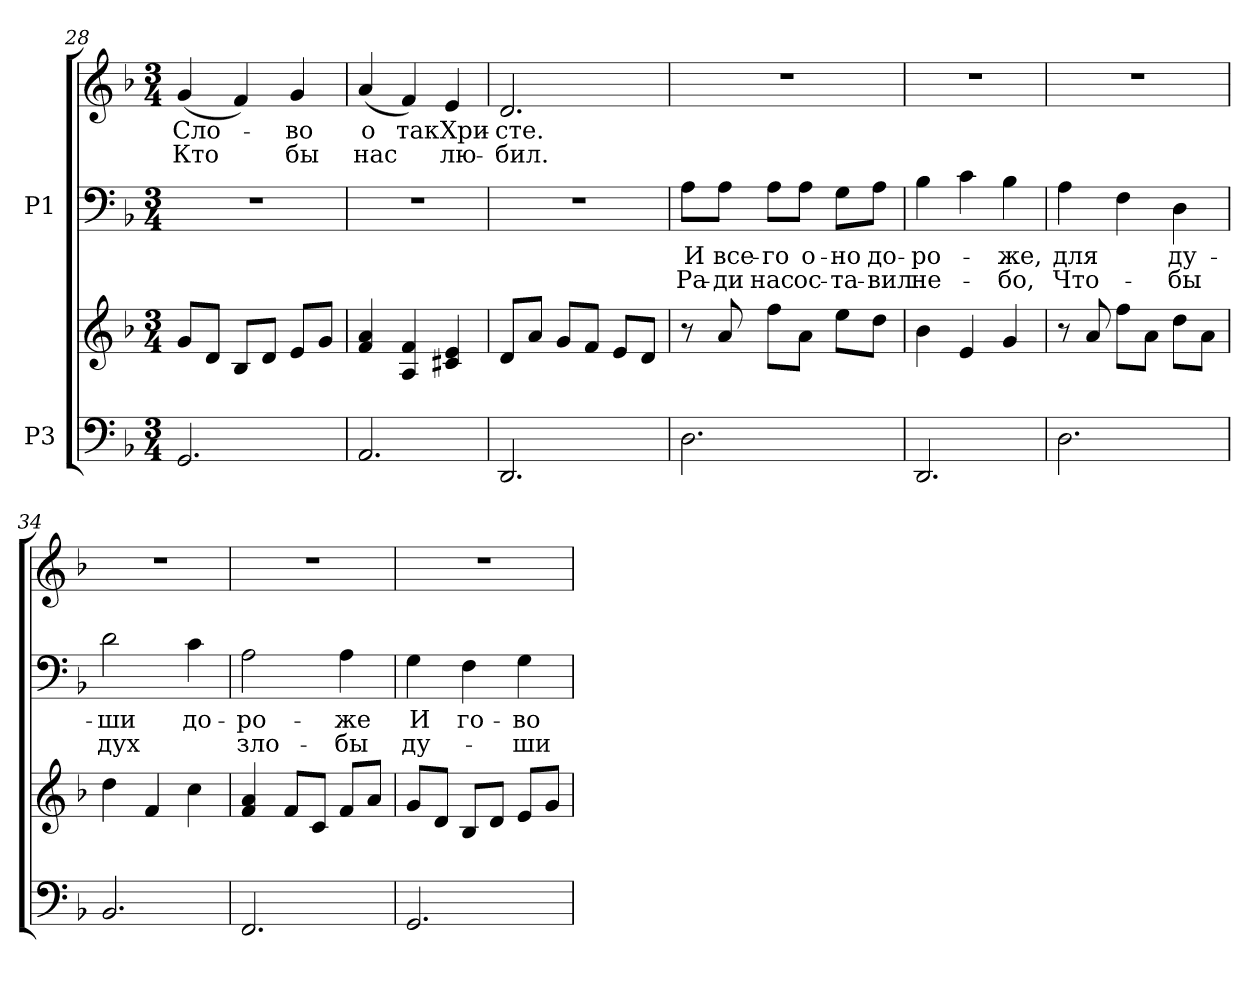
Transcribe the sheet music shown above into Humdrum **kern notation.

**kern	**kern	**kern	**text	**text	**kern	**text	**text
*part2	*part2	*part1	*part1	*part1	*part1	*part1	*part1
*staff4	*staff3	*staff2	*staff2	*staff2	*staff1	*staff1	*staff1
*I"P3	*	*I"P1	*	*	*	*	*
!!LO:LB:g=z
*clefF4	*clefG2	*clefF4	*	*	*clefG2	*	*
*k[b-]	*k[b-]	*k[b-]	*	*	*k[b-]	*	*
*F:	*F:	*F:	*	*	*F:	*	*
*M3/4	*M3/4	*M3/4	*	*	*M3/4	*	*
=28	=28	=28	=28	=28	=28	=28	=28
!	!	!LO:N:vis=1	!	!	!	!	!
!	!	!	!	!	!	!LO:LY:b:color=#000000	!LO:LY:b:color=#000000
2.GGi/	8gi/L	2.r	.	.	(4gi/	Сло-	Кто
.	8di/J	.	.	.	.	.	.
.	8B-i/L	.	.	.	4fi/)	.	.
.	8di/J	.	.	.	.	.	.
!	!	!	!	!	!	!LO:LY:b:color=#000000	!LO:LY:b:color=#000000
.	8ei/L	.	.	.	4gi/	-во	бы
.	8gi/J	.	.	.	.	.	.
=29	=29	=29	=29	=29	=29	=29	=29
!	!	!LO:N:vis=1	!	!	!	!	!
!	!	!	!	!	!	!LO:LY:b:color=#000000	!LO:LY:b:color=#000000
2.AAi/	4fi/ 4ai	2.r	.	.	(4ai/	о	нас
!	!	!	!	!	!	!LO:LY:b:color=#000000	!
.	4Ai/ 4fi	.	.	.	4fi/)	так	.
!	!	!	!	!	!	!LO:LY:b:color=#000000	!LO:LY:b:color=#000000
.	4c#Xi/ 4ei	.	.	.	4ei/	Хри-	лю-
=30	=30	=30	=30	=30	=30	=30	=30
!	!	!LO:N:vis=1	!	!	!	!	!
!	!	!	!	!	!	!LO:LY:b:color=#000000	!LO:LY:b:color=#000000
2.DDi/	8di/L	2.r	.	.	2.di/	-сте.	-бил.
.	8ai/J	.	.	.	.	.	.
.	8gi/L	.	.	.	.	.	.
.	8fi/J	.	.	.	.	.	.
.	8ei/L	.	.	.	.	.	.
.	8di/J	.	.	.	.	.	.
=31	=31	=31	=31	=31	=31	=31	=31
!	!	!	!LO:LY:a:color=#000000	!LO:LY:a:color=#000000	!LO:N:vis=1	!	!
2.Di\	8r	8Ai\L	И	Ра-	2.r	.	.
!	!	!	!LO:LY:a:color=#000000	!LO:LY:a:color=#000000	!	!	!
.	8ai/	8Ai\J	все-	-ди	.	.	.
!	!	!	!LO:LY:a:color=#000000	!LO:LY:a:color=#000000	!	!	!
.	8ffi\L	8Ai\L	-го	нас	.	.	.
!	!	!	!LO:LY:a:color=#000000	!LO:LY:a:color=#000000	!	!	!
.	8ai\J	8Ai\J	о-	ос-	.	.	.
!	!	!	!LO:LY:a:color=#000000	!LO:LY:a:color=#000000	!	!	!
.	8eei\L	8Gi\L	-но	-та-	.	.	.
!	!	!	!LO:LY:a:color=#000000	!LO:LY:a:color=#000000	!	!	!
.	8ddi\J	8Ai\J	до-	-вил	.	.	.
=32	=32	=32	=32	=32	=32	=32	=32
!	!	!	!LO:LY:a:color=#000000	!LO:LY:a:color=#000000	!LO:N:vis=1	!	!
2.DDi/	4b-i\	4B-i\	-ро-	не-	2.r	.	.
.	4ei/	4ci\	.	.	.	.	.
!	!	!	!LO:LY:a:color=#000000	!LO:LY:a:color=#000000	!	!	!
.	4gi/	4B-i\	-же,	-бо,	.	.	.
=33	=33	=33	=33	=33	=33	=33	=33
!	!	!	!LO:LY:a:color=#000000	!LO:LY:a:color=#000000	!LO:N:vis=1	!	!
2.Di\	8r	4Ai\	для	Что-	2.r	.	.
.	8ai/	.	.	.	.	.	.
.	8ffi\L	4Fi\	.	.	.	.	.
.	8ai\J	.	.	.	.	.	.
!	!	!	!LO:LY:a:color=#000000	!LO:LY:a:color=#000000	!	!	!
.	8ddi\L	4Di\	ду-	-бы	.	.	.
.	8ai\J	.	.	.	.	.	.
!!LO:LB:g=z
=34	=34	=34	=34	=34	=34	=34	=34
!	!	!	!LO:LY:a:color=#000000	!LO:LY:a:color=#000000	!LO:N:vis=1	!	!
2.BB-i/	4ddi\	2di\	-ши	дух	2.r	.	.
.	4fi/	.	.	.	.	.	.
!	!	!	!LO:LY:a:color=#000000	!	!	!	!
.	4cci\	4ci\	до-	.	.	.	.
=35	=35	=35	=35	=35	=35	=35	=35
!	!	!	!LO:LY:a:color=#000000	!LO:LY:a:color=#000000	!LO:N:vis=1	!	!
2.FFi/	4fi/ 4ai	2Ai\	-ро-	зло-	2.r	.	.
.	8fi/L	.	.	.	.	.	.
.	8ci/J	.	.	.	.	.	.
!	!	!	!LO:LY:a:color=#000000	!LO:LY:a:color=#000000	!	!	!
.	8fi/L	4Ai\	-же	-бы	.	.	.
.	8ai/J	.	.	.	.	.	.
=36	=36	=36	=36	=36	=36	=36	=36
!	!	!	!LO:LY:a:color=#000000	!LO:LY:a:color=#000000	!LO:N:vis=1	!	!
2.GGi/	8gi/L	4Gi\	И	ду-	2.r	.	.
.	8di/J	.	.	.	.	.	.
!	!	!	!LO:LY:a:color=#000000	!	!	!	!
.	8B-i/L	4Fi\	го-	.	.	.	.
.	8di/J	.	.	.	.	.	.
!	!	!	!LO:LY:a:color=#000000	!LO:LY:a:color=#000000	!	!	!
.	8ei/L	4Gi\	-во-	-ши	.	.	.
.	8gi/J	.	.	.	.	.	.
=	=	=	=	=	=	=	=
*-	*-	*-	*-	*-	*-	*-	*-
